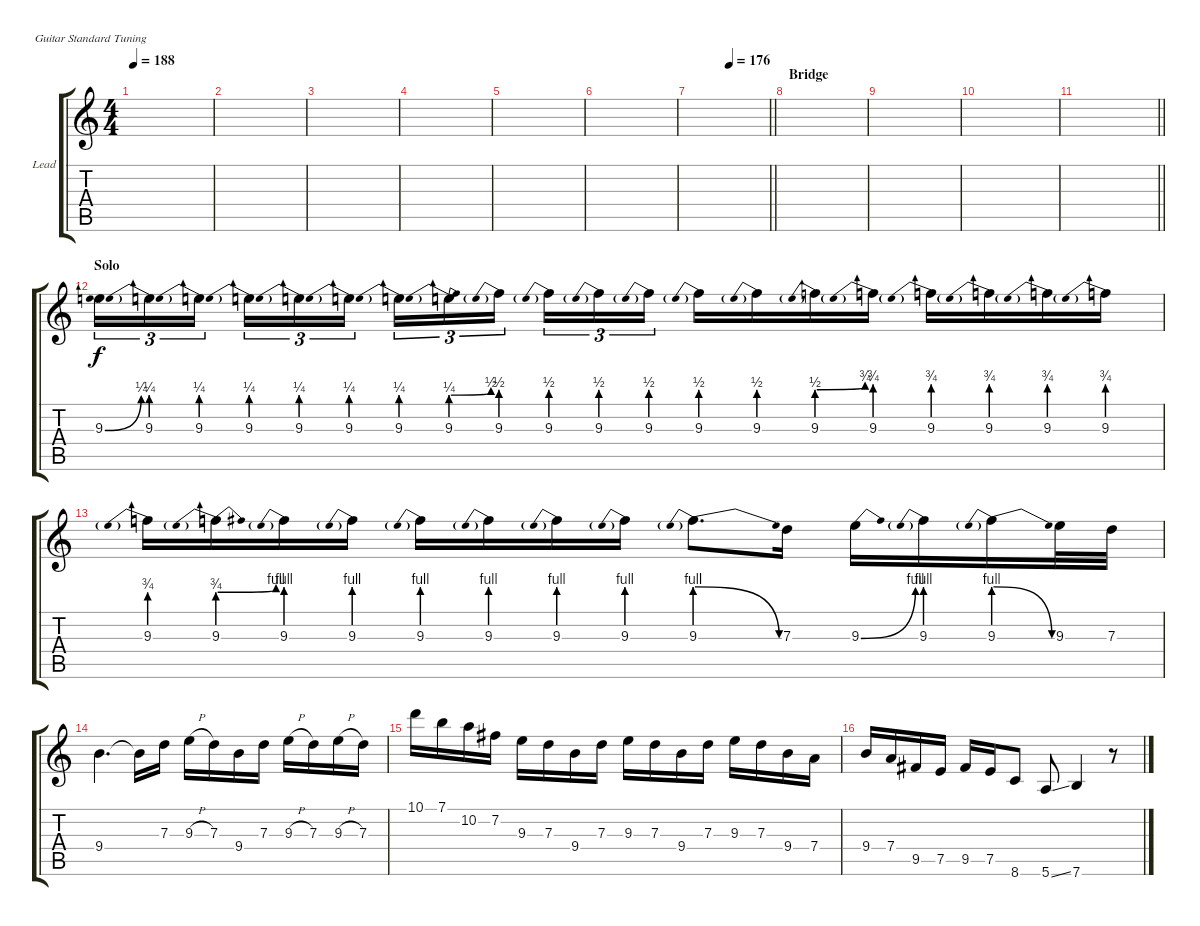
\bracketExtendMode groupsimilarinstruments
\firstSystemTrackNameOrientation horizontal
\otherSystemsTrackNameOrientation horizontal
\track ("Guitar Lead Center" "Lead") {instrument distortionguitar}
\staff {score tabs}
\tuning (E4 B3 G3 D3 A2 E2)
\ts (4 4)
\tempo 188
\clef g2
\scale
0.333333
\ks c
|
\scale
0.333333 |
\scale
0.333333 |
\scale
0.333333 |
\scale
0.333333 |
\scale
0.333333 |
\tempo (176 0.5)
\scale
0.333333
\barLineRight lightlight
|
\section ("" "Bridge")
\scale
0.333333 |
\scale
0.333333 |
\scale
0.333333 |
\scale
0.333333
\barLineRight lightlight
|
\section ("" "Solo")
\scale
0.333333 9.3{be (bend 0 0 60 1)}.16{tu (3 2)} 9.3{be (prebend 0 1 60 1)}.16{tu (3 2)} 9.3{be (prebend 0 1 60 1)}.16{tu (3 2)} 9.3{be (prebend 0 1 60 1)}.16{tu (3 2)} 9.3{be (prebend 0 1 60 1)}.16{tu (3 2)} 9.3{be (prebend 0 1 60 1)}.16{tu (3 2)} 9.3{be (prebend 0 1 60 1)}.16{tu (3 2)} 9.3{be (prebendbend 0 1 60 2)}.16{tu (3 2)} 9.3{be (prebend 0 2 60 2)}.16{tu (3 2)} 9.3{be (prebend 0 2 60 2)}.16{tu (3 2)} 9.3{be (prebend 0 2 60 2)}.16{tu (3 2)} 9.3{be (prebend 0 2 60 2)}.16{tu (3 2)} 9.3{be (prebend 0 2 60 2)}.16 9.3{be (prebend 0 2 60 2)}.16 9.3{be (prebendbend 0 2 60 3)}.16 9.3{be (prebend 0 3 60 3)}.16 9.3{be (prebend 0 3 60 3)}.16 9.3{be (prebend 0 3 60 3)}.16 9.3{be (prebend 0 3 60 3)}.16 9.3{be (prebend 0 3 60 3)}.16 |
\scale
0.333333 9.3{be (prebend 0 3 60 3)}.16 9.3{be (prebendbend 0 3 60 4)}.16 9.3{be (prebend 0 4 60 4)}.16 9.3{be (prebend 0 4 60 4)}.16 9.3{be (prebend 0 4 60 4)}.16 9.3{be (prebend 0 4 60 4)}.16 9.3{be (prebend 0 4 60 4)}.16 9.3{be (prebend 0 4 60 4)}.16 9.3{be (prebendrelease 0 4 60 0)}.8{d} 7.3.16 9.3{be (bend 0 0 60 4)}.16 9.3{be (prebend 0 4 60 4)}.16 9.3{be (prebendrelease 0 4 60 0)}.16 9.3.32 7.3.32 |
\scale
0.333333 9.4.4{d} 9.4{t}.16 7.3.16 9.3{h}.16 7.3.16 9.4.16 7.3.16 9.3{h}.16 7.3.16 9.3{h}.16 7.3.16 |
\scale
0.333333 10.1.16 7.1.16 10.2.16 7.2.16 9.3.16 7.3.16 9.4.16 7.3.16 9.3.16 7.3.16 9.4.16 7.3.16 9.3.16 7.3.16 9.4.16 7.4.16 |
\scale
0.333333 9.4.16 7.4.16 9.5.16 7.5.16 9.5.16 7.5.16 8.6.8 5.6{ss}.8 7.6.4 r.8
